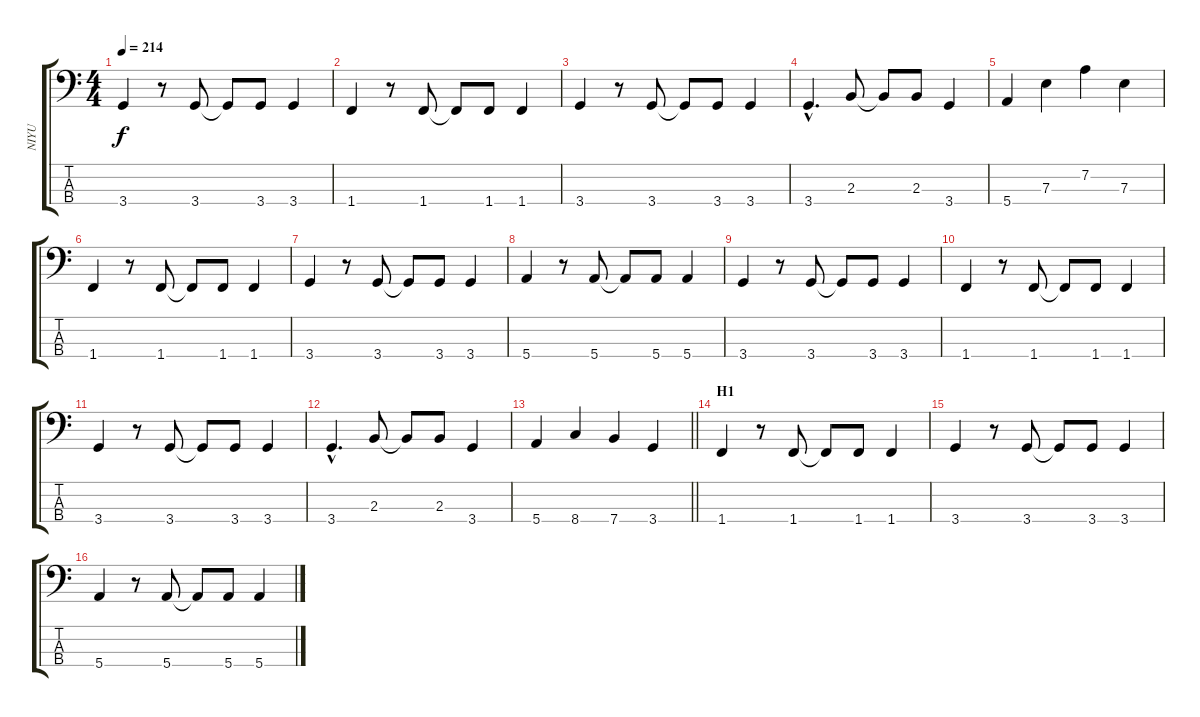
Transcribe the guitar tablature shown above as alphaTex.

\track ("NIYU" "NIYU") {instrument electricbasspick}
\staff {score tabs}
\tuning (G2 D2 A1 E1) {hide}
\ts (4 4)
\tempo 214
\clef f4
\ks c
3.4.4{dy f} r.8 3.4.8 3.4{t}.8 3.4.8 3.4.4 |
1.4.4 r.8 1.4.8 1.4{t}.8 1.4.8 1.4.4 |
3.4.4 r.8 3.4.8 3.4{t}.8 3.4.8 3.4.4 |
3.4{hac}.4{d} 2.3.8 2.3{t}.8 2.3.8 3.4.4 |
5.4.4 7.3.4 7.2.4 7.3.4 |
1.4.4 r.8 1.4.8 1.4{t}.8 1.4.8 1.4.4 |
3.4.4 r.8 3.4.8 3.4{t}.8 3.4.8 3.4.4 |
5.4.4 r.8 5.4.8 5.4{t}.8 5.4.8 5.4.4 |
3.4.4 r.8 3.4.8 3.4{t}.8 3.4.8 3.4.4 |
1.4.4 r.8 1.4.8 1.4{t}.8 1.4.8 1.4.4 |
3.4.4 r.8 3.4.8 3.4{t}.8 3.4.8 3.4.4 |
3.4{hac}.4{d} 2.3.8 2.3{t}.8 2.3.8 3.4.4 |
\barLineRight lightlight
5.4.4 8.4.4 7.4.4 3.4.4 |
\section ("" "H1")
1.4.4 r.8 1.4.8 1.4{t}.8 1.4.8 1.4.4 |
3.4.4 r.8 3.4.8 3.4{t}.8 3.4.8 3.4.4 |
5.4.4 r.8 5.4.8 5.4{t}.8 5.4.8 5.4.4
